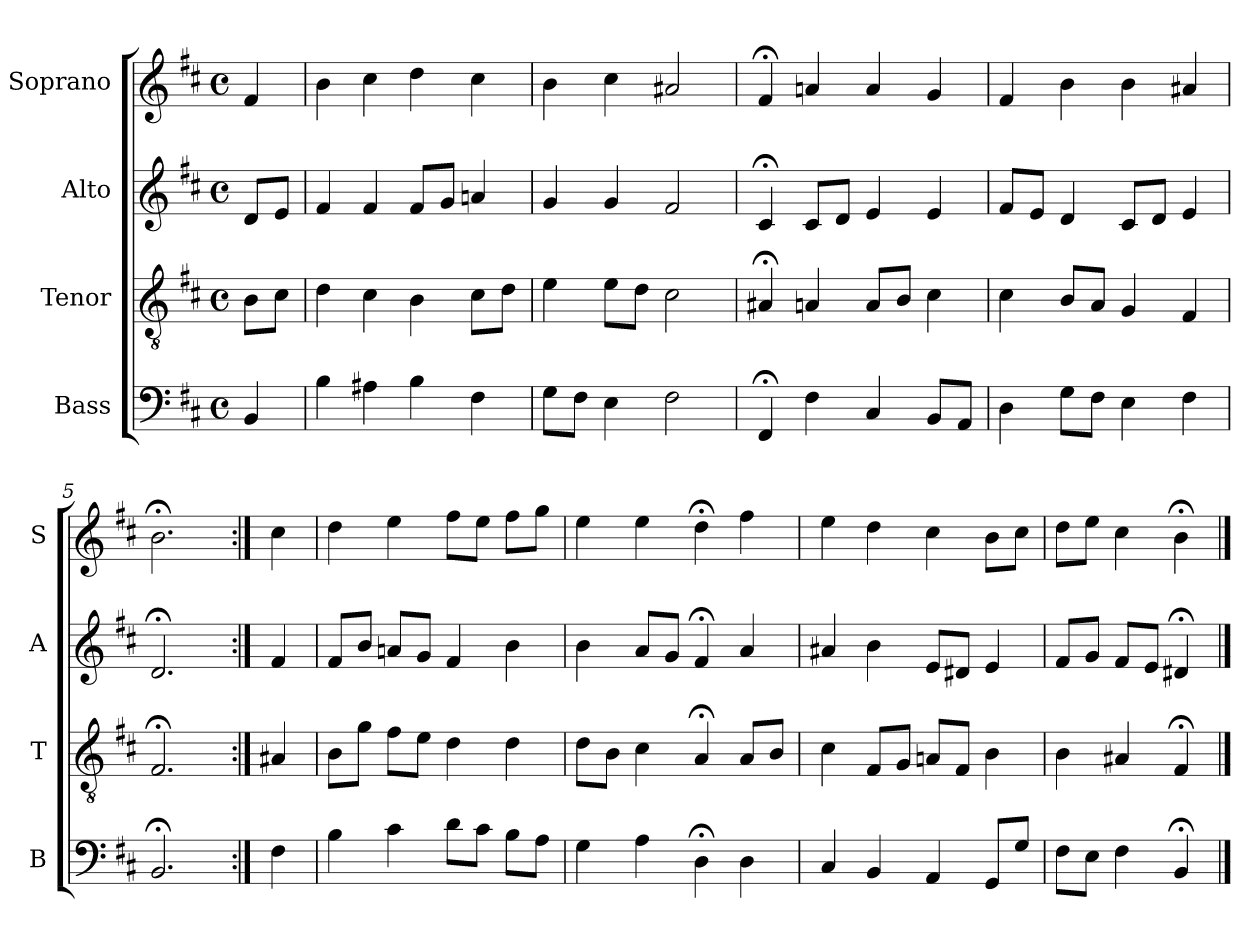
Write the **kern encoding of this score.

**kern	**kern	**kern	**kern
*part4	*part3	*part2	*part1
*staff4	*staff3	*staff2	*staff1
*I"Bass	*I"Tenor	*I"Alto	*I"Soprano
*I'B	*I'T	*I'A	*I'S
*clefF4	*clefGv2	*clefG2	*clefG2
*k[f#c#]	*k[f#c#]	*k[f#c#]	*k[f#c#]
*b:	*b:	*b:	*b:
*M4/4	*M4/4	*M4/4	*M4/4
*met(c)	*met(c)	*met(c)	*met(c)
*MM100	*MM100	*MM100	*MM100
=	=	=	=
4BB	8BL	8dL	4f#
.	8c#J	8eJ	.
=1	=1	=1	=1
4B	4d	4f#	4b
4A#X	4c#	4f#	4cc#
4B	4B	8f#L	4dd
.	.	8gJ	.
4F#	8c#L	4an	4cc#
.	8dJ	.	.
=2	=2	=2	=2
8GL	4e	4g	4b
8F#J	.	.	.
4E	8eL	4g	4cc#
.	8dJ	.	.
2F#	2c#	2f#	2a#X
=3	=3	=3	=3
4FF#;<	4A#X;<	4c#;<	4f#;<
4F#	4An	8c#L	4an
.	.	8dJ	.
4C#	8AL	4e	4a
.	8BJ	.	.
8BBL	4c#	4e	4g
8AAJ	.	.	.
=4	=4	=4	=4
4D	4c#	8f#L	4f#
.	.	8eJ	.
8GL	8BL	4d	4b
8F#J	8AJ	.	.
4E	4G	8c#L	4b
.	.	8dJ	.
4F#	4F#	4e	4a#X
=5	=5	=5	=5
2.BB;<	2.F#;<	2.d;<	2.b;<
=:|!	=:|!	=:|!	=:|!
4F#i	4A#Xi	4f#	4cc#
=6	=6	=6	=6
4Bi	8BiL	8f#L	4dd
.	8gJ	8bJ	.
4c#	8f#L	8anL	4ee
.	8eJ	8gJ	.
8dL	4d	4f#	8ff#L
8c#J	.	.	8eeJ
8BL	4d	4b	8ff#L
8AJ	.	.	8ggJ
=7	=7	=7	=7
4G	8dL	4b	4ee
.	8BJ	.	.
4A	4c#	8aL	4ee
.	.	8gJ	.
4D;<	4A;<	4f#;<	4dd;<
4D	8AL	4a	4ff#
.	8BJ	.	.
=8	=8	=8	=8
4C#	4c#	4a#X	4ee
4BB	8F#L	4b	4dd
.	8GJ	.	.
4AA	8AnL	8eL	4cc#
.	8F#J	8d#XJ	.
8GGL	4B	4e	8bL
8GJ	.	.	8cc#J
=9	=9	=9	=9
8F#L	4B	8f#L	8ddL
8EJ	.	8gJ	8eeJ
4F#	4A#X	8f#L	4cc#
.	.	8eJ	.
4BB;<	4F#;<	4d#X;<	4b;<
==	==	==	==
*-	*-	*-	*-
